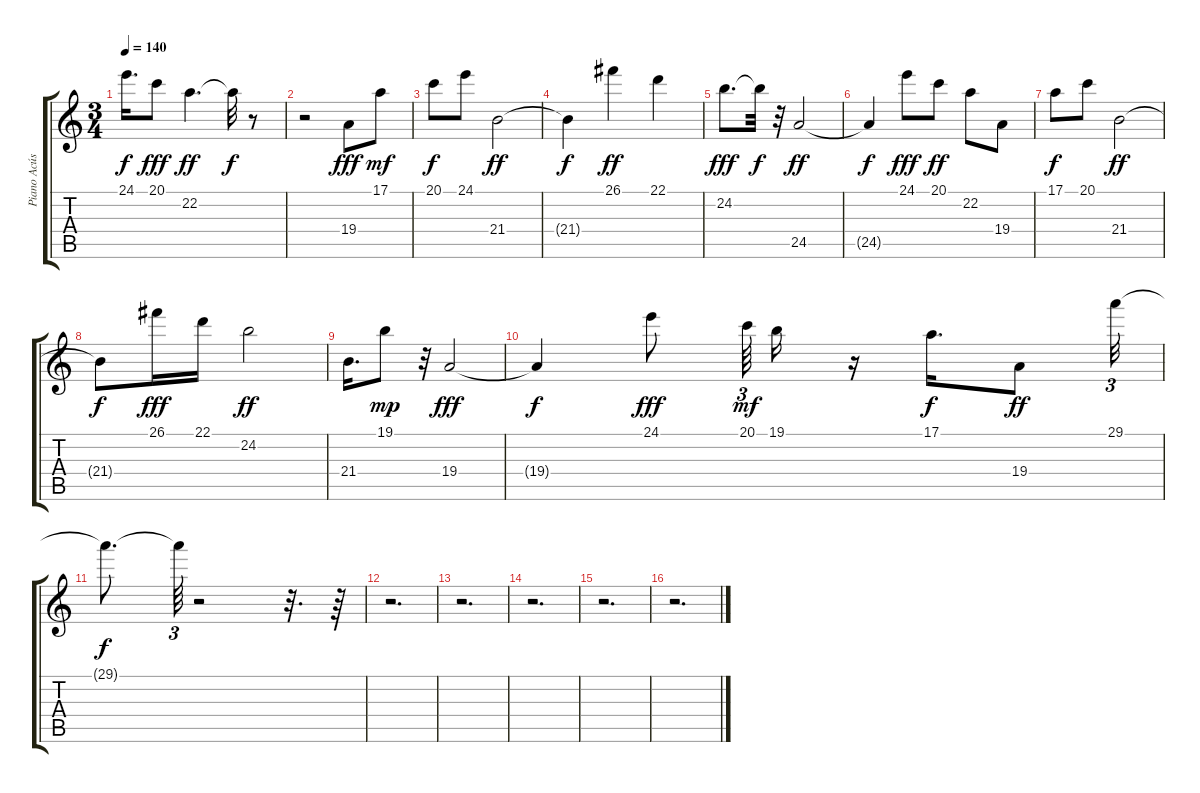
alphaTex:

\track ("Piano Acústico" "Piano Acús") {instrument acousticgrandpiano}
\staff {score tabs}
\tuning (E4 B3 G3 D3 A2 E2) {hide}
\ts (3 4)
\tempo 140
\clef g2
\ks c
24.1{t}.16{d dy f} 20.1.8{dy fff} 22.2.4{d dy ff} 22.2{t}.32{dy f} r.8 |
r.2 19.4.8{dy fff} 17.1.8{dy mf} |
20.1.8{dy f} 24.1.8 21.4.2{dy ff} |
21.4{t}.4{dy f} 26.1.4{dy ff} 22.1.4 |
24.2.8{d dy fff} 24.2{t}.32{dy f} r.32 24.5.2{dy ff} |
24.5{t}.4{dy f} 24.1.8{dy fff} 20.1.8{dy ff} 22.2.8 19.4.8 |
17.1.8{dy f} 20.1.8 21.4.2{dy ff} |
21.4{t}.8{dy f} 26.1.16{dy fff} 22.1.16 24.2.2{dy ff} |
21.4.16{d} 19.1.8{dy mp} r.32 19.4.2{dy fff} |
19.4{t}.4{dy f} 24.1.8{dy fff} 20.1.64{tu (3 2) dy mf beam splitsecondary} 19.1.16 r.16 17.1.16{d dy f} 19.4.8{dy ff} 29.1.32{tu (3 2)} |
29.1{t}.8{d dy f} 29.1{t}.64{tu (3 2)} r.2 r.32{d} r.64 |
r.2{d} |
r.2{d} |
r.2{d} |
r.2{d} |
r.2{d}
